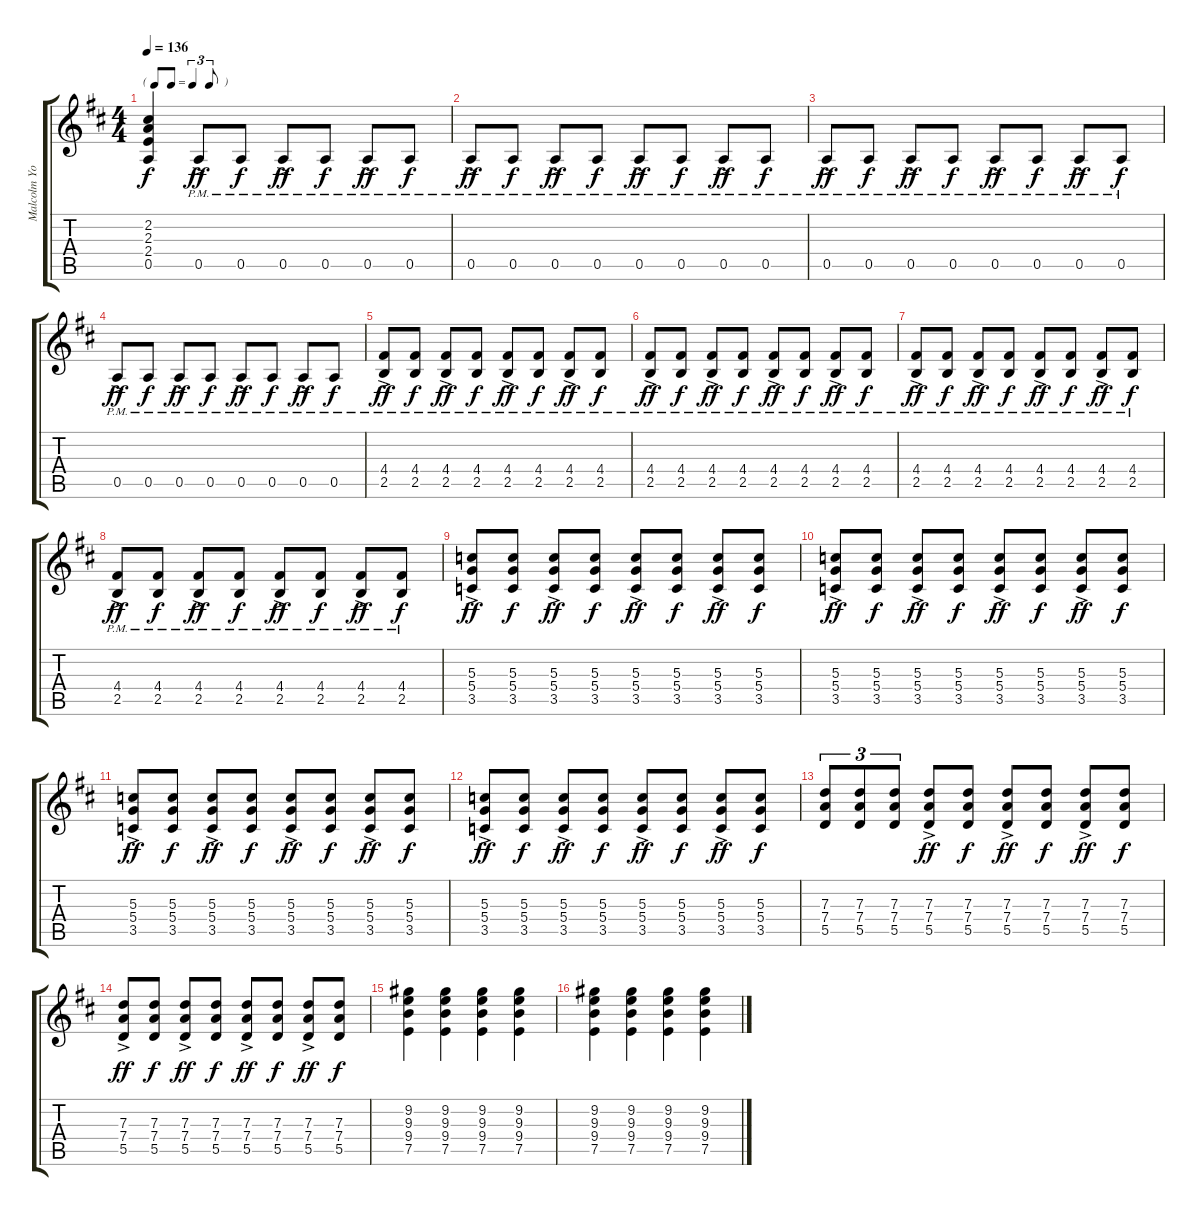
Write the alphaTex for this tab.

\track ("Malcolm Young" "Malcolm Yo") {instrument distortionguitar}
\staff {score tabs}
\tuning (E4 B3 G3 D3 A2 E2) {hide}
\ts (4 4)
\tf triplet8th
\tempo 136
\clef g2
\ks d
(2.2 2.3 2.4 0.5).4{dy f instrument distortionguitar} 0.5{ac pm}.8{dy ff} 0.5{pm}.8{dy f} 0.5{ac pm}.8{dy ff} 0.5{pm}.8{dy f} 0.5{ac pm}.8{dy ff} 0.5{pm}.8{dy f} |
0.5{ac pm}.8{dy ff} 0.5{pm}.8{dy f} 0.5{ac pm}.8{dy ff} 0.5{pm}.8{dy f} 0.5{ac pm}.8{dy ff} 0.5{pm}.8{dy f} 0.5{ac pm}.8{dy ff} 0.5{pm}.8{dy f} |
0.5{ac pm}.8{dy ff} 0.5{pm}.8{dy f} 0.5{ac pm}.8{dy ff} 0.5{pm}.8{dy f} 0.5{ac pm}.8{dy ff} 0.5{pm}.8{dy f} 0.5{ac pm}.8{dy ff} 0.5{pm}.8{dy f} |
0.5{ac pm}.8{dy ff} 0.5{pm}.8{dy f} 0.5{ac pm}.8{dy ff} 0.5{pm}.8{dy f} 0.5{ac pm}.8{dy ff} 0.5{pm}.8{dy f} 0.5{ac pm}.8{dy ff} 0.5{pm}.8{dy f} |
(4.4{ac pm} 2.5{ac pm}).8{dy ff} (4.4{pm} 2.5{pm}).8{dy f} (4.4{ac pm} 2.5{ac pm}).8{dy ff} (4.4{pm} 2.5{pm}).8{dy f} (4.4{ac pm} 2.5{ac pm}).8{dy ff} (4.4{pm} 2.5{pm}).8{dy f} (4.4{ac pm} 2.5{ac pm}).8{dy ff} (4.4{pm} 2.5{pm}).8{dy f} |
(4.4{ac pm} 2.5{ac pm}).8{dy ff} (4.4{pm} 2.5{pm}).8{dy f} (4.4{ac pm} 2.5{ac pm}).8{dy ff} (4.4{pm} 2.5{pm}).8{dy f} (4.4{ac pm} 2.5{ac pm}).8{dy ff} (4.4{pm} 2.5{pm}).8{dy f} (4.4{ac pm} 2.5{ac pm}).8{dy ff} (4.4{pm} 2.5{pm}).8{dy f} |
(4.4{ac pm} 2.5{ac pm}).8{dy ff} (4.4{pm} 2.5{pm}).8{dy f} (4.4{ac pm} 2.5{ac pm}).8{dy ff} (4.4{pm} 2.5{pm}).8{dy f} (4.4{ac pm} 2.5{ac pm}).8{dy ff} (4.4{pm} 2.5{pm}).8{dy f} (4.4{ac pm} 2.5{ac pm}).8{dy ff} (4.4{pm} 2.5{pm}).8{dy f} |
(4.4{ac pm} 2.5{ac pm}).8{dy ff} (4.4{pm} 2.5{pm}).8{dy f} (4.4{ac pm} 2.5{ac pm}).8{dy ff} (4.4{pm} 2.5{pm}).8{dy f} (4.4{ac pm} 2.5{ac pm}).8{dy ff} (4.4{pm} 2.5{pm}).8{dy f} (4.4{ac pm} 2.5{ac pm}).8{dy ff} (4.4{pm} 2.5{pm}).8{dy f} |
(5.3{ac} 5.4{ac} 3.5{ac}).8{dy ff} (5.3 5.4 3.5).8{dy f} (5.3{ac} 5.4{ac} 3.5{ac}).8{dy ff} (5.3 5.4 3.5).8{dy f} (5.3{ac} 5.4{ac} 3.5{ac}).8{dy ff} (5.3 5.4 3.5).8{dy f} (5.3{ac} 5.4{ac} 3.5{ac}).8{dy ff} (5.3 5.4 3.5).8{dy f} |
(5.3{ac} 5.4{ac} 3.5{ac}).8{dy ff} (5.3 5.4 3.5).8{dy f} (5.3{ac} 5.4{ac} 3.5{ac}).8{dy ff} (5.3 5.4 3.5).8{dy f} (5.3{ac} 5.4{ac} 3.5{ac}).8{dy ff} (5.3 5.4 3.5).8{dy f} (5.3{ac} 5.4{ac} 3.5{ac}).8{dy ff} (5.3 5.4 3.5).8{dy f} |
(5.3{ac} 5.4{ac} 3.5{ac}).8{dy ff} (5.3 5.4 3.5).8{dy f} (5.3{ac} 5.4{ac} 3.5{ac}).8{dy ff} (5.3 5.4 3.5).8{dy f} (5.3{ac} 5.4{ac} 3.5{ac}).8{dy ff} (5.3 5.4 3.5).8{dy f} (5.3{ac} 5.4{ac} 3.5{ac}).8{dy ff} (5.3 5.4 3.5).8{dy f} |
(5.3{ac} 5.4{ac} 3.5{ac}).8{dy ff} (5.3 5.4 3.5).8{dy f} (5.3{ac} 5.4{ac} 3.5{ac}).8{dy ff} (5.3 5.4 3.5).8{dy f} (5.3{ac} 5.4{ac} 3.5{ac}).8{dy ff} (5.3 5.4 3.5).8{dy f} (5.3{ac} 5.4{ac} 3.5{ac}).8{dy ff} (5.3 5.4 3.5).8{dy f} |
(7.3 7.4 5.5).8{tu (3 2)} (7.3 7.4 5.5).8{tu (3 2)} (7.3 7.4 5.5).8{tu (3 2)} (7.3{ac} 7.4{ac} 5.5{ac}).8{dy ff} (7.3 7.4 5.5).8{dy f} (7.3{ac} 7.4{ac} 5.5{ac}).8{dy ff} (7.3 7.4 5.5).8{dy f} (7.3{ac} 7.4{ac} 5.5{ac}).8{dy ff} (7.3 7.4 5.5).8{dy f} |
(7.3{ac} 7.4{ac} 5.5{ac}).8{dy ff} (7.3 7.4 5.5).8{dy f} (7.3{ac} 7.4{ac} 5.5{ac}).8{dy ff} (7.3 7.4 5.5).8{dy f} (7.3{ac} 7.4{ac} 5.5{ac}).8{dy ff} (7.3 7.4 5.5).8{dy f} (7.3{ac} 7.4{ac} 5.5{ac}).8{dy ff} (7.3 7.4 5.5).8{dy f} |
(9.2 9.3 9.4 7.5).4 (9.2 9.3 9.4 7.5).4 (9.2 9.3 9.4 7.5).4 (9.2 9.3 9.4 7.5).4 |
(9.2 9.3 9.4 7.5).4 (9.2 9.3 9.4 7.5).4 (9.2 9.3 9.4 7.5).4 (9.2 9.3 9.4 7.5).4
